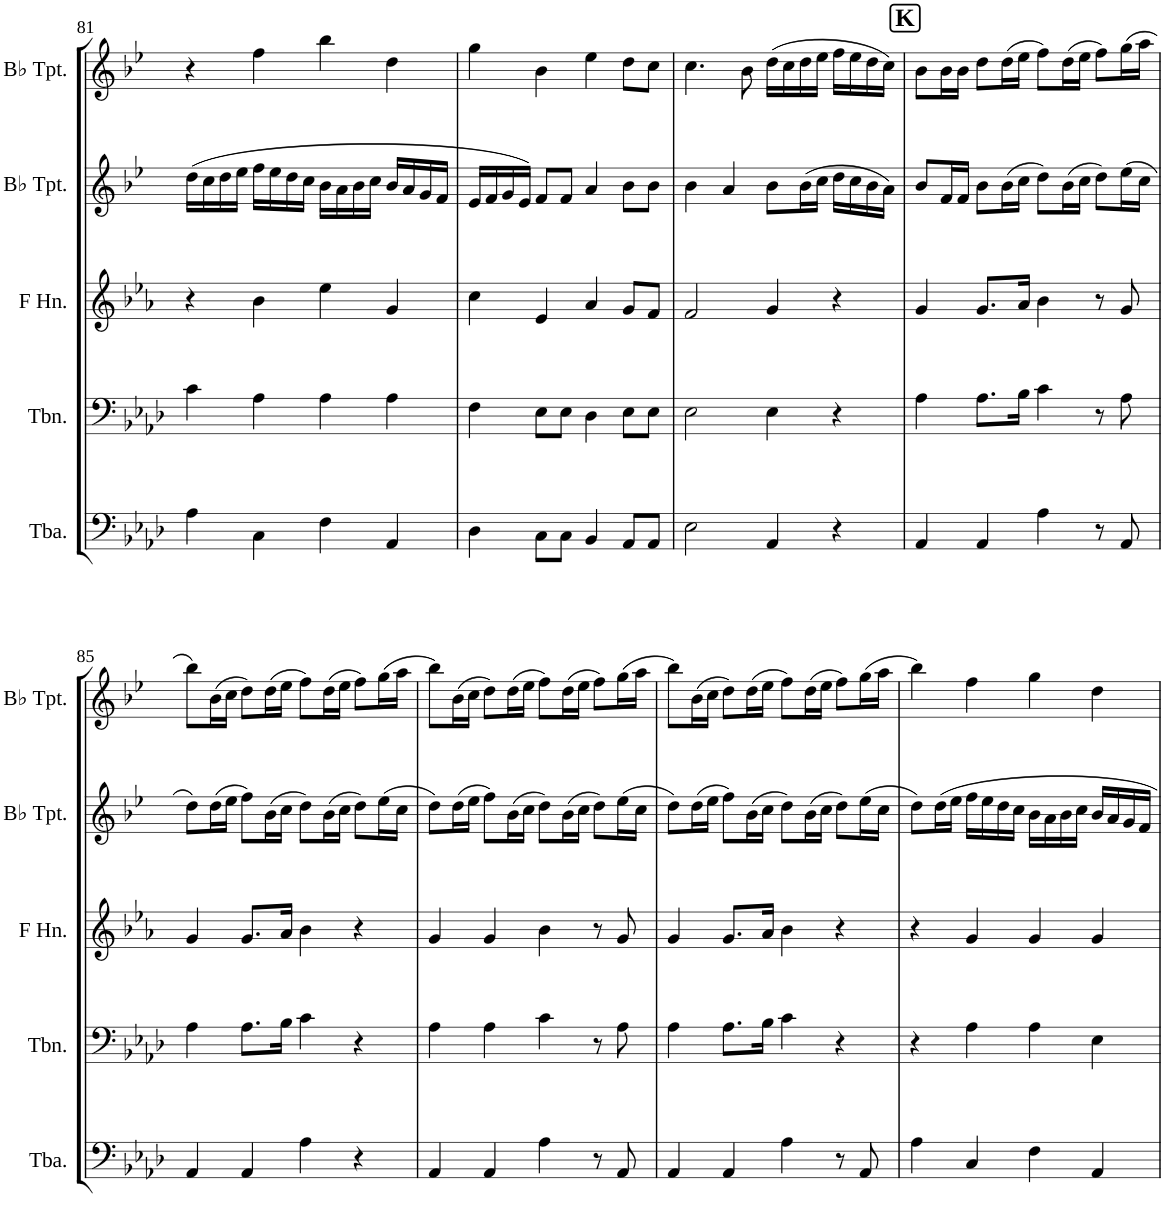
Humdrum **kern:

**kern	**kern	**kern	**kern	**kern
*part5	*part4	*part3	*part2	*part1
*staff5	*staff4	*staff3	*staff2	*staff1
*I"Tuba	*I"Trombone	*I"Horn in F	*I"Bb Trumpet	*I"Bb Trumpet
*I'Tba.	*I'Tbn.	*	*I'Bb Tpt.	*I'Bb Tpt.
!!LO:PB:g=z
*clefF4	*clefF4	*clefG2	*clefG2	*clefG2
*	*	*Trd4c7	*Trd1c2	*Trd1c2
*k[b-e-a-d-]	*k[b-e-a-d-]	*k[b-e-a-]	*k[b-e-]	*k[b-e-]
*M4/4	*M4/4	*M4/4	*M4/4	*M4/4
=81	=81	=81	=81	=81
4A-\	4c\	4r	(>16dd\LL	4r
.	.	.	16cc\	.
.	.	.	16dd\	.
.	.	.	16ee-\JJ	.
4C\	4A-\	4b-\	16ff\LL	4ff\
.	.	.	16ee-\	.
.	.	.	16dd\	.
.	.	.	16cc\JJ	.
4F\	4A-\	4ee-\	16b-\LL	4bb-\
.	.	.	16a\	.
.	.	.	16b-\	.
.	.	.	16cc\JJ	.
4AA-/	4A-\	4g/	16b-/LL	4dd\
.	.	.	16a/	.
.	.	.	16g/	.
.	.	.	16f/JJ	.
=82	=82	=82	=82	=82
4D-\	4F\	4cc\	16e-/LL	4gg\
.	.	.	16f/	.
.	.	.	16g/	.
.	.	.	16e-/JJ)	.
8C\L	8E-\L	4e-/	8f/L	4b-\
8C\J	8E-\J	.	8f/J	.
4BB-/	4D-\	4a-/	4a/	4ee-\
8AA-/L	8E-\L	8g/L	8b-\L	8dd\L
8AA-/J	8E-\J	8f/J	8b-\J	8cc\J
=83	=83	=83	=83	=83
2E-\	2E-\	2f/	4b-\	4.cc\
.	.	.	4a/	.
.	.	.	.	8b-\
4AA-/	4E-\	4g/	8b-\L	(>16dd\LL
.	.	.	.	16cc\
.	.	.	(>16b-\L	16dd\
.	.	.	16cc\JJ	16ee-\JJ
4r	4r	4r	16dd\LL	16ff\LL
.	.	.	16cc\	16ee-\
.	.	.	16b-\	16dd\
.	.	.	16a\JJ)	16cc\JJ)
!!LO:REH:place=s1:a:B:cj:fs=14:t=K
=84	=84	=84	=84	=84
4AA-/	4A-\	4g/	8b-/L	8b-\L
.	.	.	16f/L	16b-\L
.	.	.	16f/JJ	16b-\JJ
4AA-/	8.A-\L	8.g/L	8b-\L	8dd\L
.	.	.	(>16b-\L	(>16dd\L
.	16B-\Jk	16a-/Jk	16cc\JJ	16ee-\JJ
4A-\	4c\	4b-\	8dd\L)	8ff\L)
.	.	.	(>16b-\L	(>16dd\L
.	.	.	16cc\JJ	16ee-\JJ
8r	8r	8r	8dd\L)	8ff\L)
8AA-/	8A-\	8g/	(>16ee-\L	(>16gg\L
.	.	.	16cc\JJ	16aa\JJ
!!LO:LB:g=z
=85	=85	=85	=85	=85
4AA-/	4A-\	4g/	8dd\L)	8bb-\L)
.	.	.	(>16dd\L	(>16b-\L
.	.	.	16ee-\JJ	16cc\JJ
4AA-/	8.A-\L	8.g/L	8ff\L)	8dd\L)
.	.	.	(>16b-\L	(>16dd\L
.	16B-\Jk	16a-/Jk	16cc\JJ	16ee-\JJ
4A-\	4c\	4b-\	8dd\L)	8ff\L)
.	.	.	(>16b-\L	(>16dd\L
.	.	.	16cc\JJ	16ee-\JJ
4r	4r	4r	8dd\L)	8ff\L)
.	.	.	(>16ee-\L	(>16gg\L
.	.	.	16cc\JJ	16aa\JJ
=86	=86	=86	=86	=86
4AA-/	4A-\	4g/	8dd\L)	8bb-\L)
.	.	.	(>16dd\L	(>16b-\L
.	.	.	16ee-\JJ	16cc\JJ
4AA-/	4A-\	4g/	8ff\L)	8dd\L)
.	.	.	(>16b-\L	(>16dd\L
.	.	.	16cc\JJ	16ee-\JJ
4A-\	4c\	4b-\	8dd\L)	8ff\L)
.	.	.	(>16b-\L	(>16dd\L
.	.	.	16cc\JJ	16ee-\JJ
8r	8r	8r	8dd\L)	8ff\L)
8AA-/	8A-\	8g/	(>16ee-\L	(>16gg\L
.	.	.	16cc\JJ	16aa\JJ
=87	=87	=87	=87	=87
4AA-/	4A-\	4g/	8dd\L)	8bb-\L)
.	.	.	(>16dd\L	(>16b-\L
.	.	.	16ee-\JJ	16cc\JJ
4AA-/	8.A-\L	8.g/L	8ff\L)	8dd\L)
.	.	.	(>16b-\L	(>16dd\L
.	16B-\Jk	16a-/Jk	16cc\JJ	16ee-\JJ
4A-\	4c\	4b-\	8dd\L)	8ff\L)
.	.	.	(>16b-\L	(>16dd\L
.	.	.	16cc\JJ	16ee-\JJ
8r	4r	4r	8dd\L)	8ff\L)
8AA-/	.	.	(>16ee-\L	(>16gg\L
.	.	.	16cc\JJ	16aa\JJ
=88	=88	=88	=88	=88
4A-\	4r	4r	8dd\L)	4bb-\)
.	.	.	16dd\L	.
.	.	.	16ee-\JJ	.
4C/	4A-\	4g/	16ff\LL	4ff\
.	.	.	16ee-\	.
.	.	.	16dd\	.
.	.	.	16cc\JJ	.
4F\	4A-\	4g/	16b-\LL	4gg\
.	.	.	16a\	.
.	.	.	16b-\	.
.	.	.	16cc\JJ	.
4AA-/	4E-\	4g/	16b-/LL	4dd\
.	.	.	16a/	.
.	.	.	16g/	.
.	.	.	16f/JJ	.
=	=	=	=	=
*-	*-	*-	*-	*-
